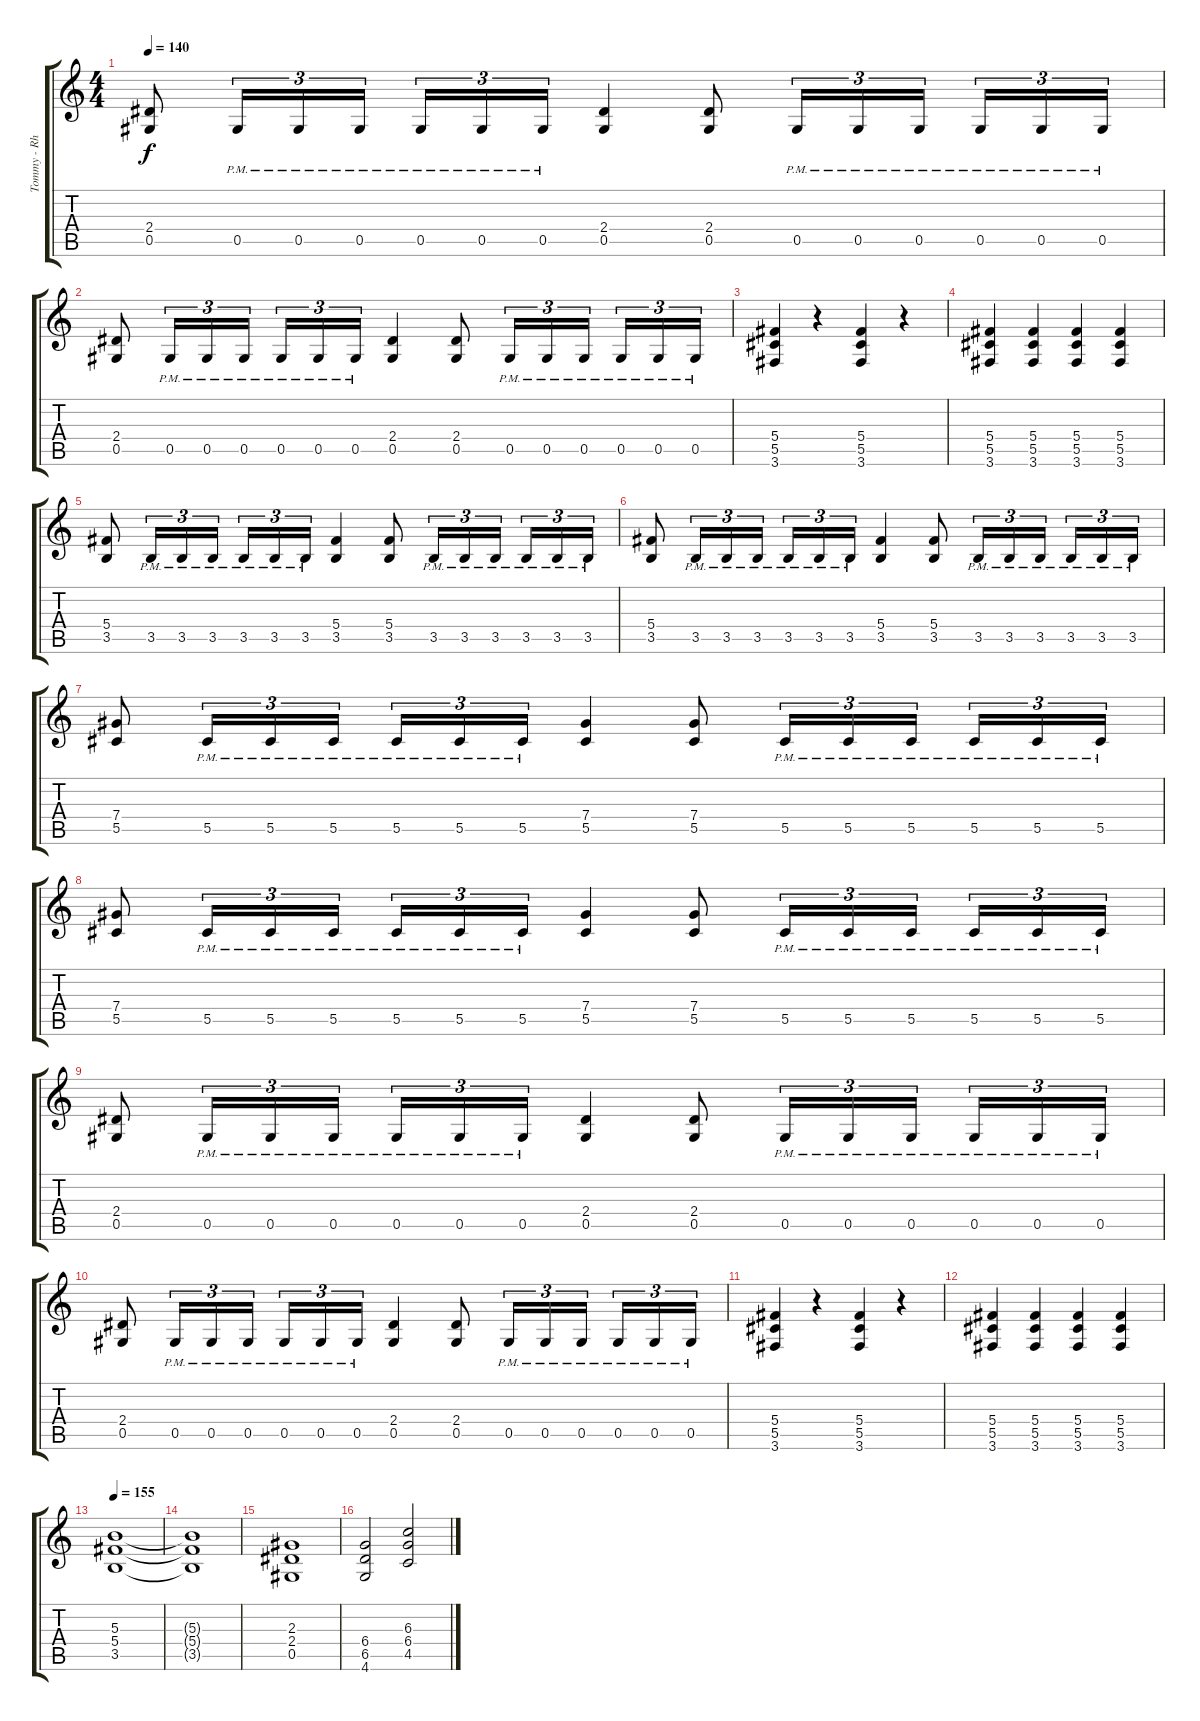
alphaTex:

\track ("Tommy - Rhythm Guitar" "Tommy - Rh") {instrument distortionguitar}
\staff {score tabs}
\tuning (Eb4 Bb3 Gb3 Db3 Ab2 Eb2) {hide}
\ts (4 4)
\tempo 140
\clef g2
\ks c
(2.4 0.5).8{dy f} 0.5{pm}.16{tu (3 2)} 0.5{pm}.16{tu (3 2)} 0.5{pm}.16{tu (3 2)} 0.5{pm}.16{tu (3 2)} 0.5{pm}.16{tu (3 2)} 0.5{pm}.16{tu (3 2)} (2.4 0.5).4 (2.4 0.5).8 0.5{pm}.16{tu (3 2)} 0.5{pm}.16{tu (3 2)} 0.5{pm}.16{tu (3 2) beam splitsecondary} 0.5{pm}.16{tu (3 2)} 0.5{pm}.16{tu (3 2)} 0.5{pm}.16{tu (3 2)} |
(2.4 0.5).8 0.5{pm}.16{tu (3 2)} 0.5{pm}.16{tu (3 2)} 0.5{pm}.16{tu (3 2)} 0.5{pm}.16{tu (3 2)} 0.5{pm}.16{tu (3 2)} 0.5{pm}.16{tu (3 2)} (2.4 0.5).4 (2.4 0.5).8 0.5{pm}.16{tu (3 2)} 0.5{pm}.16{tu (3 2)} 0.5{pm}.16{tu (3 2) beam splitsecondary} 0.5{pm}.16{tu (3 2)} 0.5{pm}.16{tu (3 2)} 0.5{pm}.16{tu (3 2)} |
(5.4 5.5 3.6).4 r.4 (5.4 5.5 3.6).4 r.4 |
(5.4 5.5 3.6).4 (5.4 5.5 3.6).4 (5.4 5.5 3.6).4 (5.4 5.5 3.6).4 |
(5.4 3.5).8 3.5{pm}.16{tu (3 2)} 3.5{pm}.16{tu (3 2)} 3.5{pm}.16{tu (3 2)} 3.5{pm}.16{tu (3 2)} 3.5{pm}.16{tu (3 2)} 3.5{pm}.16{tu (3 2)} (5.4 3.5).4 (5.4 3.5).8 3.5{pm}.16{tu (3 2)} 3.5{pm}.16{tu (3 2)} 3.5{pm}.16{tu (3 2) beam splitsecondary} 3.5{pm}.16{tu (3 2)} 3.5{pm}.16{tu (3 2)} 3.5{pm}.16{tu (3 2)} |
(5.4 3.5).8 3.5{pm}.16{tu (3 2)} 3.5{pm}.16{tu (3 2)} 3.5{pm}.16{tu (3 2)} 3.5{pm}.16{tu (3 2)} 3.5{pm}.16{tu (3 2)} 3.5{pm}.16{tu (3 2)} (5.4 3.5).4 (5.4 3.5).8 3.5{pm}.16{tu (3 2)} 3.5{pm}.16{tu (3 2)} 3.5{pm}.16{tu (3 2) beam splitsecondary} 3.5{pm}.16{tu (3 2)} 3.5{pm}.16{tu (3 2)} 3.5{pm}.16{tu (3 2)} |
(7.4 5.5).8 5.5{pm}.16{tu (3 2)} 5.5{pm}.16{tu (3 2)} 5.5{pm}.16{tu (3 2)} 5.5{pm}.16{tu (3 2)} 5.5{pm}.16{tu (3 2)} 5.5{pm}.16{tu (3 2)} (7.4 5.5).4 (7.4 5.5).8 5.5{pm}.16{tu (3 2)} 5.5{pm}.16{tu (3 2)} 5.5{pm}.16{tu (3 2) beam splitsecondary} 5.5{pm}.16{tu (3 2)} 5.5{pm}.16{tu (3 2)} 5.5{pm}.16{tu (3 2)} |
(7.4 5.5).8 5.5{pm}.16{tu (3 2)} 5.5{pm}.16{tu (3 2)} 5.5{pm}.16{tu (3 2)} 5.5{pm}.16{tu (3 2)} 5.5{pm}.16{tu (3 2)} 5.5{pm}.16{tu (3 2)} (7.4 5.5).4 (7.4 5.5).8 5.5{pm}.16{tu (3 2)} 5.5{pm}.16{tu (3 2)} 5.5{pm}.16{tu (3 2) beam splitsecondary} 5.5{pm}.16{tu (3 2)} 5.5{pm}.16{tu (3 2)} 5.5{pm}.16{tu (3 2)} |
(2.4 0.5).8 0.5{pm}.16{tu (3 2)} 0.5{pm}.16{tu (3 2)} 0.5{pm}.16{tu (3 2)} 0.5{pm}.16{tu (3 2)} 0.5{pm}.16{tu (3 2)} 0.5{pm}.16{tu (3 2)} (2.4 0.5).4 (2.4 0.5).8 0.5{pm}.16{tu (3 2)} 0.5{pm}.16{tu (3 2)} 0.5{pm}.16{tu (3 2) beam splitsecondary} 0.5{pm}.16{tu (3 2)} 0.5{pm}.16{tu (3 2)} 0.5{pm}.16{tu (3 2)} |
(2.4 0.5).8 0.5{pm}.16{tu (3 2)} 0.5{pm}.16{tu (3 2)} 0.5{pm}.16{tu (3 2)} 0.5{pm}.16{tu (3 2)} 0.5{pm}.16{tu (3 2)} 0.5{pm}.16{tu (3 2)} (2.4 0.5).4 (2.4 0.5).8 0.5{pm}.16{tu (3 2)} 0.5{pm}.16{tu (3 2)} 0.5{pm}.16{tu (3 2) beam splitsecondary} 0.5{pm}.16{tu (3 2)} 0.5{pm}.16{tu (3 2)} 0.5{pm}.16{tu (3 2)} |
(5.4 5.5 3.6).4 r.4 (5.4 5.5 3.6).4 r.4 |
(5.4 5.5 3.6).4 (5.4 5.5 3.6).4 (5.4 5.5 3.6).4 (5.4 5.5 3.6).4 |
\tempo 155
(5.3 5.4 3.5).1 |
(5.3{t} 5.4{t} 3.5{t}).1 |
(2.3 2.4 0.5).1 |
(6.4 6.5 4.6).2 (6.3 6.4 4.5).2
